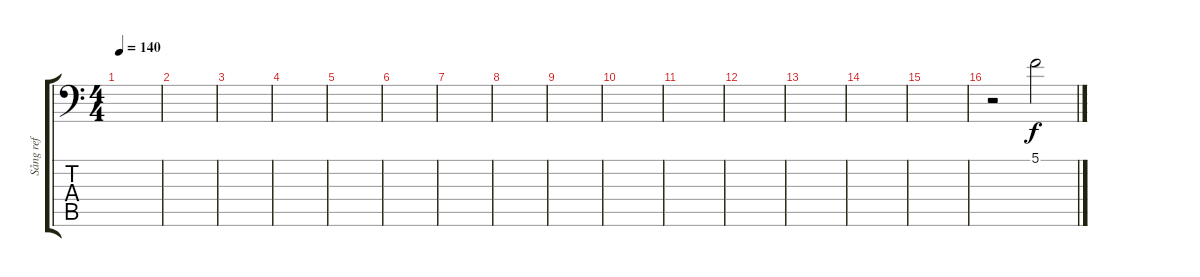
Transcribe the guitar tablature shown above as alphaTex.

\track ("Sång ref" "Sång ref") {instrument harmonica}
\staff {score tabs}
\tuning (C4 G3 Eb3 Bb2 F2 Bb1) {hide}
\ts (4 4)
\tempo 140
\clef f4
\ks c
|
|
|
|
|
|
|
|
|
|
|
|
|
|
|
r.2 5.1.2
